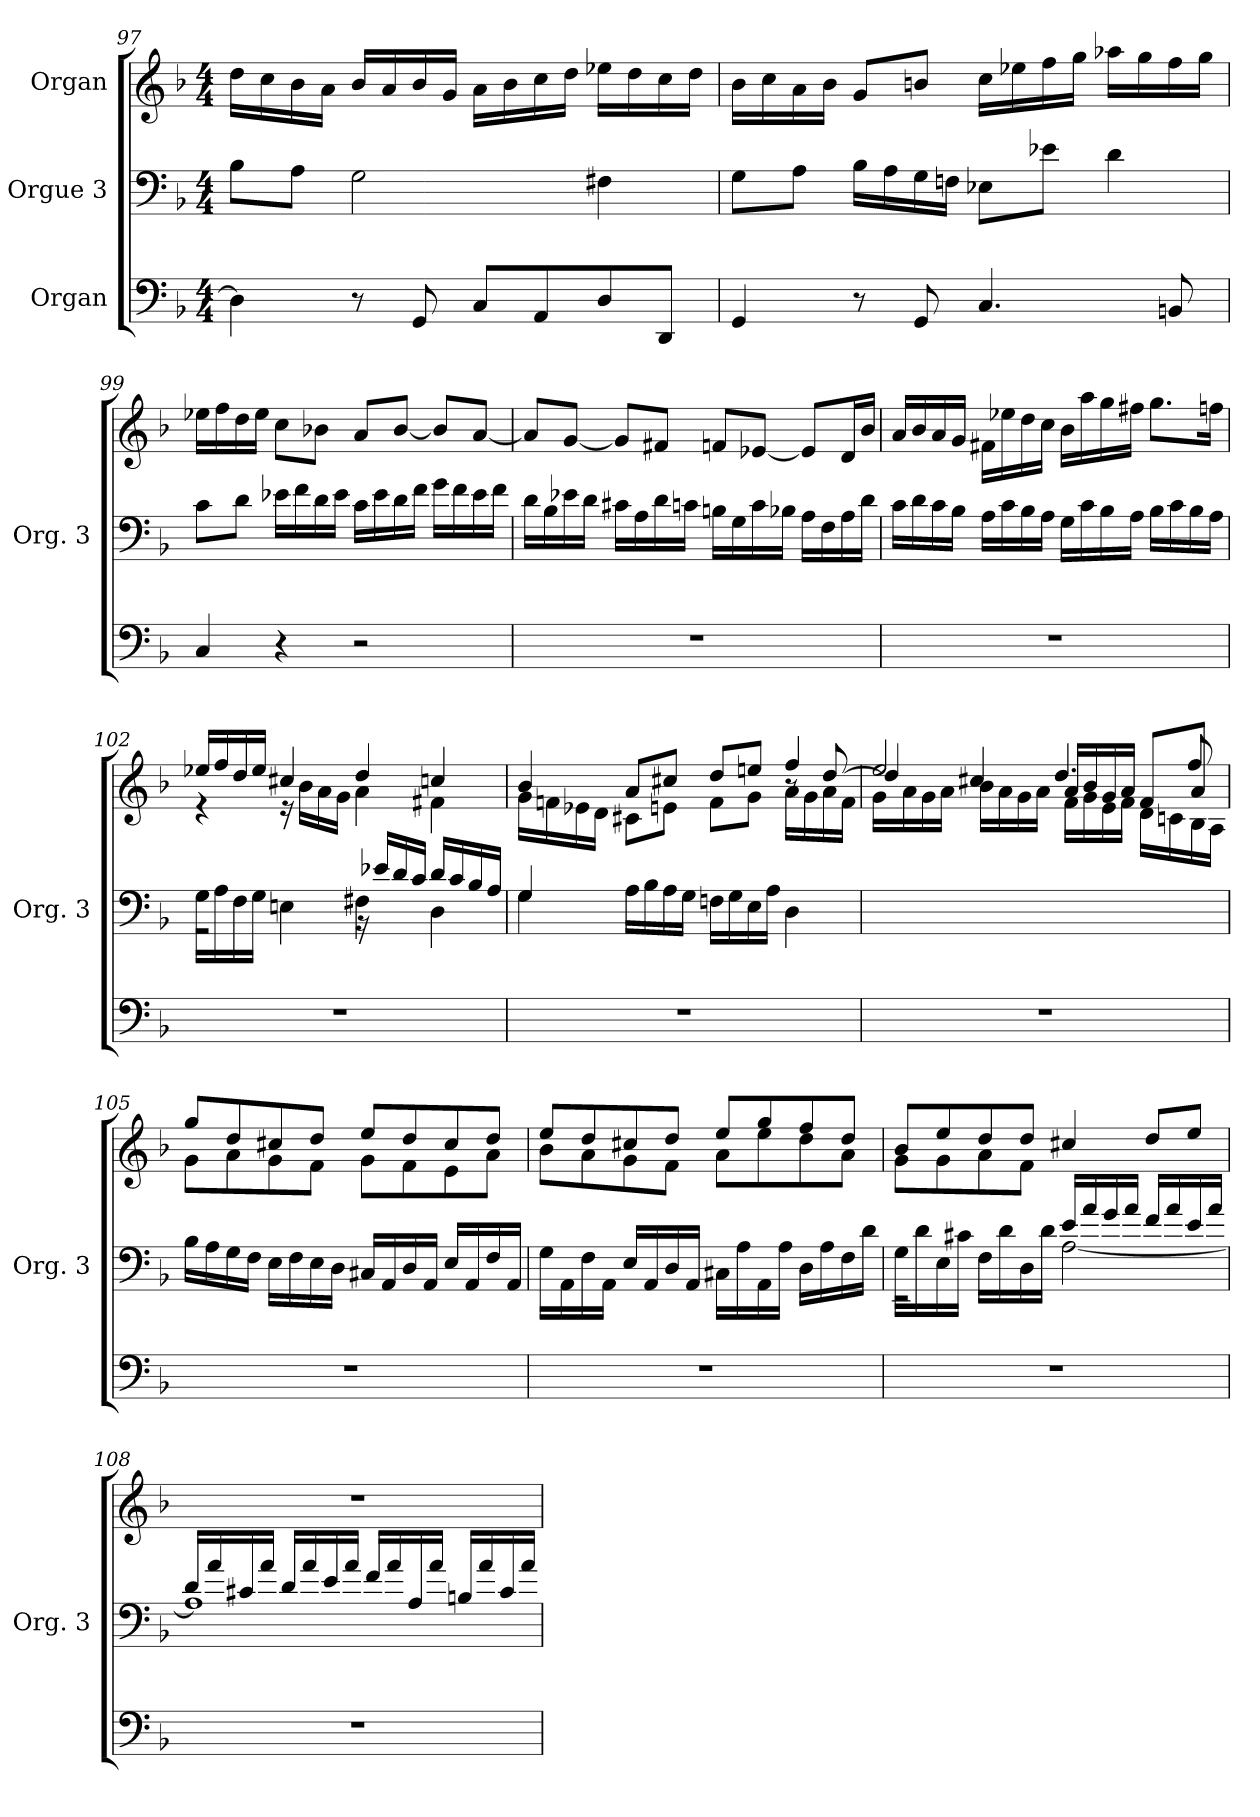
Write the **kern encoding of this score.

**kern	**kern	**kern
*part3	*part2	*part1
*staff3	*staff2	*staff1
*I"Organ	*I"Orgue 3	*I"Organ
*	*I'Org. 3	*
*clefF4	*clefF4	*clefG2
*k[b-]	*k[b-]	*k[b-]
*M4/4	*M4/4	*M4/4
=97	=97	=97
4D\]	8B-\L	16dd\LL
.	.	16cc\
.	8A\J	16b-\
.	.	16a\JJ
8r	2G\	16b-/LL
.	.	16a/
8GG/	.	16b-/
.	.	16g/JJ
8C/L	.	16a\LL
.	.	16b-\
8AA/	.	16cc\
.	.	16dd\JJ
8D/	4F#X\	16ee-X\LL
.	.	16dd\
8DD/J	.	16cc\
.	.	16dd\JJ
=98	=98	=98
4GG/	8G\L	16b-\LL
.	.	16cc\
.	8A\J	16a\
.	.	16b-\JJ
8r	16B-\LL	8g/L
.	16A\	.
8GG/	16G\	8bn/J
.	16Fn\JJ	.
4.C/	8E-X\L	16cc\LL
.	.	16ee-X\
.	8e-X\J	16ff\
.	.	16gg\JJ
.	4d\	16aa-X\LL
.	.	16gg\
8BBn/	.	16ff\
.	.	16gg\JJ
=99	=99	=99
4C/	8c\L	16ee-X\LL
.	.	16ff\
.	8d\J	16dd\
.	.	16ee-\JJ
4r	16e-X\LL	8cc\L
.	16f\	.
.	16d\	8b-X\J
.	16e-\JJ	.
2r	16c\LL	8a/L
.	16e-\	.
.	16d\	[8b-/J
.	16f\JJ	.
.	16g\LL	8b-/L]
.	16f\	.
.	16e-\	[8a/J
.	16f\JJ	.
=100	=100	=100
1r	16d\LL	8a/L]
.	16B-\	.
.	16e-X\	[8g/J
.	16d\JJ	.
.	16c#X\LL	8g/L]
.	16A\	.
.	16d\	8f#X/J
.	16cn\JJ	.
.	16Bn\LL	8fn/L
.	16G\	.
.	16c\	[8e-X/J
.	16B-X\JJ	.
.	16A\LL	8e-/L]
.	16F\	.
.	16A\	16d/L
.	16d\JJ	16b-/JJ
=101	=101	=101
1r	16c\LL	16a/LL
.	16d\	16b-/
.	16c\	16a/
.	16B-\JJ	16g/JJ
.	16A\LL	16f#X\LL
.	16c\	16ee-X\
.	16B-\	16dd\
.	16A\JJ	16cc\JJ
.	16G\LL	16b-\LL
.	16c\	16aa\
.	16B-\	16gg\
.	16A\JJ	16ff#X\JJ
.	16B-\LL	8.gg\L
.	16c\	.
.	16B-\	.
.	16A\JJ	16ffn\Jk
=102	=102	=102
*	*^	*^
1r	16G\LL	2r	16ee-X/LL	4r
.	16A\	.	16ff/	.
.	16F\	.	16dd/	.
.	16G\JJ	.	16ee-/JJ	.
.	4En\	.	4cc#X/	16r
.	.	.	.	16b-\LL
.	.	.	.	16a\
.	.	.	.	16g\JJ
.	4F#X\	16r	4dd/	4a\
.	.	16e-X/LL	.	.
.	.	16d/	.	.
.	.	16c/JJ	.	.
.	4D\	16d/LL	4ccn/	4f#X\
.	.	16c/	.	.
.	.	16B-/	.	.
.	.	16A/JJ	.	.
=103	=103	=103	=103	=103
*	*	*	*	*^
1r	4G/	4G\	4b-/	16g\LL	2.ryy
.	.	.	.	16fn\	.
.	.	.	.	16e-X\	.
.	.	.	.	16d\JJ	.
.	16A\LL	2.ryy	8a/L	8c#X\L	.
.	16B-\	.	.	.	.
.	16A\	.	8cc#X/J	8en\J	.
.	16G\JJ	.	.	.	.
.	16Fn\LL	.	8dd/L	8f\L	.
.	16G\	.	.	.	.
.	16E\	.	8een/J	8g\J	.
.	16A\JJ	.	.	.	.
.	4D\	.	4ff/	16a\LL	8r
.	.	.	.	16g\	.
.	.	.	.	16a\	[8dd/
.	.	.	.	16f\JJ	.
*	*v	*v	*	*	*
=104	=104	=104	=104	=104
1r	1ryy	2ee/	16g\LL	4dd/]
.	.	.	16a\	.
.	.	.	16g\	.
.	.	.	16a\JJ	.
.	.	.	16b-\LL	4cc#X/
.	.	.	16a\	.
.	.	.	16g\	.
.	.	.	16a\JJ	.
.	.	16a/LL	16f\LL	4.dd/
.	.	16b-/	16g\	.
.	.	16g/	16e\	.
.	.	16a/JJ	16f\JJ	.
.	.	8f/L	16d\LL	.
.	.	.	16cn\	.
.	.	8a/J	16B-\	8ff/
.	.	.	16A\JJ	.
*	*	*	*v	*v
=105	=105	=105	=105
1r	16B-\LL	8gg/L	8g\L
.	16A\	.	.
.	16G\	8dd/	8a\
.	16F\JJ	.	.
.	16E\LL	8cc#X/	8g\
.	16F\	.	.
.	16E\	8dd/J	8f\J
.	16D\JJ	.	.
.	16C#X/LL	8ee/L	8g\L
.	16AA/	.	.
.	16D/	8dd/	8f\
.	16AA/JJ	.	.
.	16E/LL	8cc#/	8e\
.	16AA/	.	.
.	16F/	8dd/J	8a\J
.	16AA/JJ	.	.
=106	=106	=106	=106
1r	16G\LL	8ee/L	8b-\L
.	16AA\	.	.
.	16F\	8dd/	8a\
.	16AA\JJ	.	.
.	16E/LL	8cc#X/	8g\
.	16AA/	.	.
.	16D/	8dd/J	8f\J
.	16AA/JJ	.	.
.	16C#X\LL	8ee/L	8a\L
.	16A\	.	.
.	16AA\	8gg/	8ee\
.	16A\JJ	.	.
.	16D\LL	8ff/	8dd\
.	16A\	.	.
.	16F\	8dd/J	8a\J
.	16d\JJ	.	.
=107	=107	=107	=107
*	*^	*	*
1r	16G\LL	2r	8b-/L	8g\L
.	16d\	.	.	.
.	16E\	.	8ee/	8g\
.	16c#X\JJ	.	.	.
.	16F\LL	.	8dd/	8a\
.	16d\	.	.	.
.	16D\	.	8dd/J	8f\J
.	16d\JJ	.	.	.
.	16e/LL	[2A\	4cc#X/	2ryy
.	16a/	.	.	.
.	16g/	.	.	.
.	16a/JJ	.	.	.
.	16f/LL	.	8dd/L	.
.	16a/	.	.	.
.	16e/	.	8ee/J	.
.	16a/JJ	.	.	.
*	*	*	*v	*v
=108	=108	=108	=108
1r	16d/LL	1A]	1r
.	16a/	.	.
.	16c#X/	.	.
.	16a/JJ	.	.
.	16d/LL	.	.
.	16a/	.	.
.	16e/	.	.
.	16a/JJ	.	.
.	16f/LL	.	.
.	16a/	.	.
.	16A/	.	.
.	16a/JJ	.	.
.	16Bn/LL	.	.
.	16a/	.	.
.	16c#/	.	.
.	16a/JJ	.	.
*	*v	*v	*
=	=	=
*-	*-	*-
